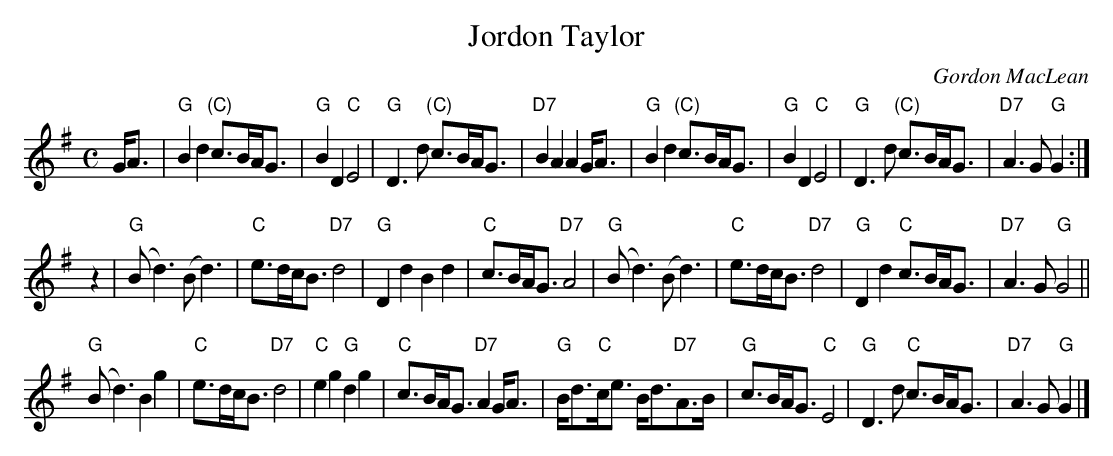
X:1
T: Jordon Taylor
C: Gordon MacLean
M: C
L: 1/8
K: G
G<A |\
"G"B2d2 "(C)"c>BA<G | "G"B2D2 "C"E4 | "G"D3d "(C)"c>BA<G | "D7"B2A2 A2G<A |\
"G"B2d2 "(C)"c>BA<G | "G"B2D2 "C"E4 | "G"D3d "(C)"c>BA<G | "D7"A3G  "G"G2 :|
z2 |\
"G"(Bd3) (Bd3)  | "C"e>dc<B "D7"d4 | "G"D2d2    B2d2   | "C"c>BA<G "D7"A4 |\
"G"(Bd3) (Bd3)  | "C"e>dc<B "D7"d4 | "G"D2d2 "C"c>BA<G | "D7"A3G    "G"G4 ||
"G"(Bd3) B2g2 | "C"e>dc<B "D7"d4 | "C"e2g2 "G"d2g2   | "C"c>BA<G "D7"A2 G<A |\
"G"B<d"C"c<e B<d"D7"A>B | "G"c>BA<G "C"E4 | "G"D3d "C"c>BA<G | "D7"A3G "G"G2 |]
